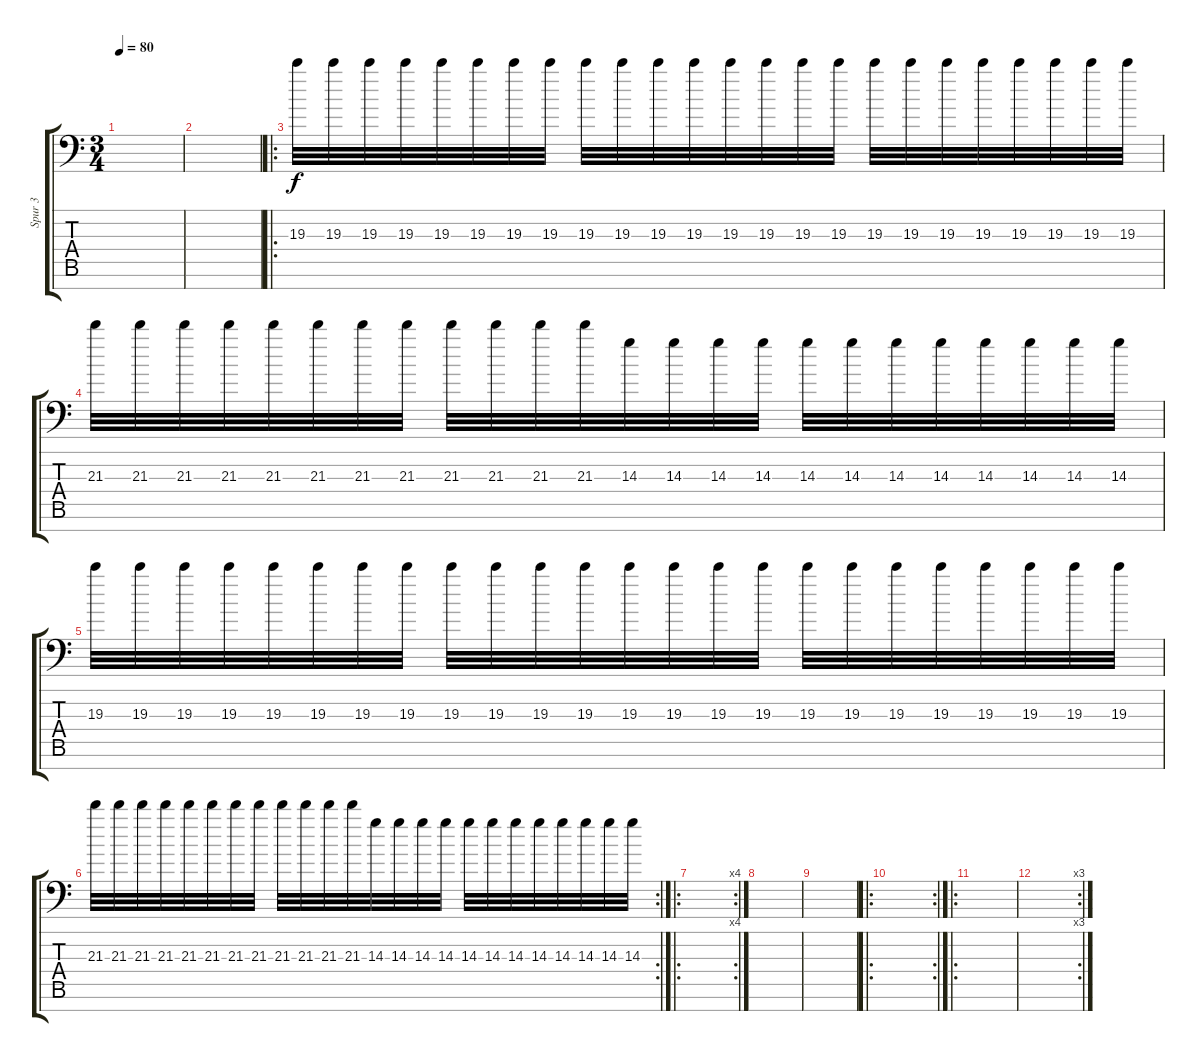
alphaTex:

\track ("Spur 3" "Spur 3") {instrument distortionguitar}
\staff {score tabs}
\tuning (D4 A3 F3 C3 G2 D2 A1) {hide}
\ts (3 4)
\tempo 80
\clef f4
\ks c
|
|
\ro
19.3.32 19.3.32 19.3.32 19.3.32 19.3.32 19.3.32 19.3.32 19.3.32 19.3.32 19.3.32 19.3.32 19.3.32 19.3.32 19.3.32 19.3.32 19.3.32 19.3.32 19.3.32 19.3.32 19.3.32 19.3.32 19.3.32 19.3.32 19.3.32 |
21.3.32 21.3.32 21.3.32 21.3.32 21.3.32 21.3.32 21.3.32 21.3.32 21.3.32 21.3.32 21.3.32 21.3.32 14.3.32 14.3.32 14.3.32 14.3.32 14.3.32 14.3.32 14.3.32 14.3.32 14.3.32 14.3.32 14.3.32 14.3.32 |
19.3.32 19.3.32 19.3.32 19.3.32 19.3.32 19.3.32 19.3.32 19.3.32 19.3.32 19.3.32 19.3.32 19.3.32 19.3.32 19.3.32 19.3.32 19.3.32 19.3.32 19.3.32 19.3.32 19.3.32 19.3.32 19.3.32 19.3.32 19.3.32 |
\rc 2
21.3.32 21.3.32 21.3.32 21.3.32 21.3.32 21.3.32 21.3.32 21.3.32 21.3.32 21.3.32 21.3.32 21.3.32 14.3.32 14.3.32 14.3.32 14.3.32 14.3.32 14.3.32 14.3.32 14.3.32 14.3.32 14.3.32 14.3.32 14.3.32 |
\ro
\rc 4
|
|
|
\ro
\rc 2
|
\ro
|
\rc 3
